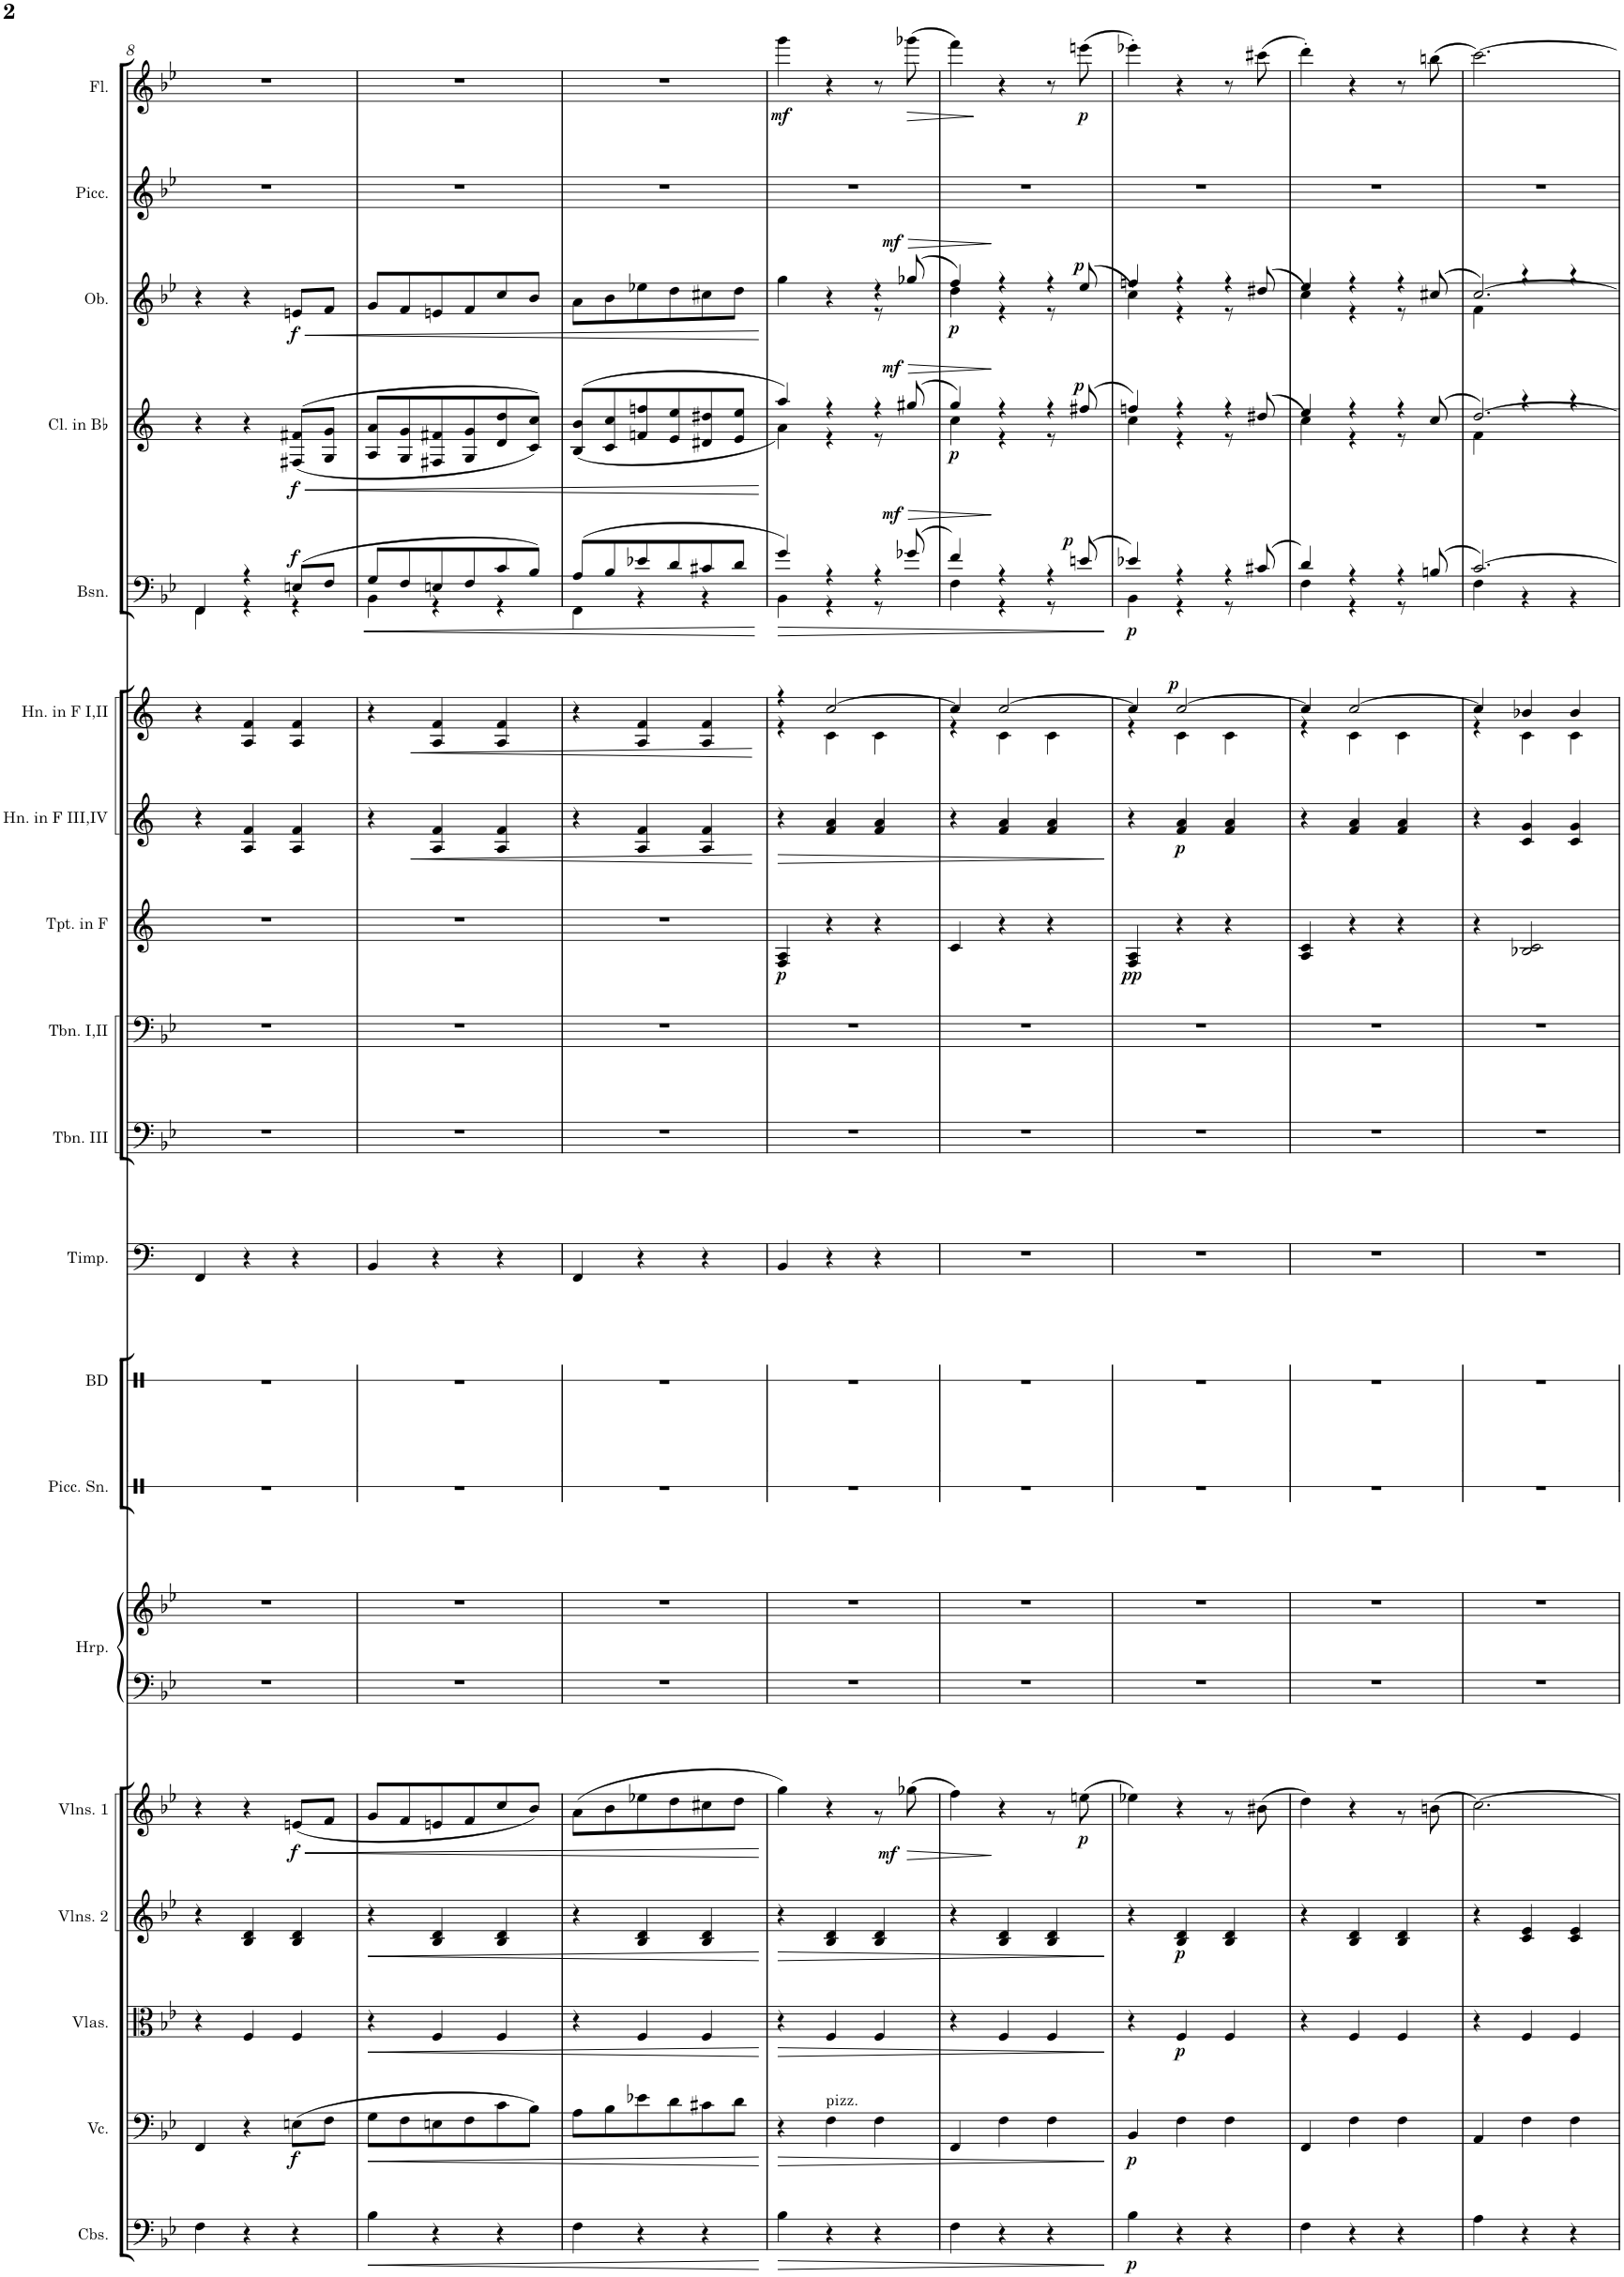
**kern	**dynam	**kern	**dynam	**kern	**dynam	**kern	**dynam	**kern	**dynam	**kern	**kern	**kern	**kern	**kern	**kern	**kern	**kern	**dynam	**kern	**dynam	**kern	**dynam	**kern	**dynam	**kern	**dynam	**kern	**dynam	**kern	**kern	**dynam
*part19	*part19	*part18	*part18	*part17	*part17	*part16	*part16	*part15	*part15	*part14	*part14	*part13	*part12	*part11	*part10	*part9	*part8	*part8	*part7	*part7	*part6	*part6	*part5	*part5	*part4	*part4	*part3	*part3	*part2	*part1	*part1
*staff20	*staff20	*staff19	*staff19	*staff18	*staff18	*staff17	*staff17	*staff16	*staff16	*staff15	*staff14	*staff13	*staff12	*staff11	*staff10	*staff9	*staff8	*staff8	*staff7	*staff7	*staff6	*staff6	*staff5	*staff5	*staff4	*staff4	*staff3	*staff3	*staff2	*staff1	*staff1
*I"Contrabasses	*	*I"Violoncello	*	*I"Violas	*	*I"Violins 2	*	*I"Violins 1	*	*I"Harp	*	*I"Piccolo Snare	*I"Bass Drum	*I"Timpani	*I"Trombone III	*I"Trombone I,II	*I"Trumpet in F	*	*I"Horn in F III, IV	*	*I"Horn in F I, II	*	*I"Bassoon	*	*I"Clarinet in Bb	*	*I"Oboe	*	*I"Piccolo	*I"Flute	*
*I'Cbs.	*	*I'Vc.	*	*I'Vlas.	*	*I'Vlns. 2	*	*I'Vlns. 1	*	*I'Hrp.	*	*I'Picc. Sn.	*I'BD	*I'Timp.	*I'Tbn. III	*I'Tbn. I,II	*I'Tpt. in F	*	*I'Hn. in F III,IV	*	*I'Hn. in F I,II	*	*I'Bsn.	*	*I'Cl. in Bb	*	*I'Ob.	*	*I'Picc.	*I'Fl.	*
!!LO:PB:g=z
*clefF4	*	*clefF4	*	*clefC3	*	*clefG2	*	*clefG2	*	*clefF4	*clefG2	*clefX	*clefX	*clefF4	*clefF4	*clefF4	*clefG2	*	*clefG2	*	*clefG2	*	*clefF4	*	*clefG2	*	*clefG2	*	*clefG2	*clefG2	*
*Trd7c12	*	*	*	*	*	*	*	*	*	*	*	*	*	*	*	*	*Trd1c2	*	*Trd4c7	*	*Trd4c7	*	*	*	*Trd1c2	*	*	*	*Trd-7c-12	*	*
*k[b-e-]	*	*k[b-e-]	*	*k[b-e-]	*	*k[b-e-]	*	*k[b-e-]	*	*k[b-e-]	*k[b-e-]	*k[]	*k[]	*k[]	*k[b-e-]	*k[b-e-]	*k[]	*	*k[]	*	*k[]	*	*k[b-e-]	*	*k[]	*	*k[b-e-]	*	*k[b-e-]	*k[b-e-]	*
*M3/4	*	*M3/4	*	*M3/4	*	*M3/4	*	*M3/4	*	*M3/4	*M3/4	*M3/4	*M3/4	*M3/4	*M3/4	*M3/4	*M3/4	*	*M3/4	*	*M3/4	*	*M3/4	*	*M3/4	*	*M3/4	*	*M3/4	*M3/4	*
=8	=8	=8	=8	=8	=8	=8	=8	=8	=8	=8	=8	=8	=8	=8	=8	=8	=8	=8	=8	=8	=8	=8	=8	=8	=8	=8	=8	=8	=8	=8	=8
*	*	*	*	*	*	*	*	*	*	*	*	*	*	*	*	*	*	*	*	*	*	*	*^	*	*	*	*	*	*	*	*
4F\	.	4FF/	.	4r	.	4r	.	4r	.	2.r	2.r	2.r	2.r	4FF/	2.r	2.r	2.r	.	4r	.	4r	.	4FF/	4FF\	.	4r	.	4r	.	2.r	2.r	.
4r	.	4r	.	4F/	.	4B-/ 4d/	.	4r	.	.	.	.	.	4r	.	.	.	.	4A/ 4f/	.	4A/ 4f/	.	4r	4r	.	4r	.	4r	.	.	.	.
!	!	!	!LO:DY:b	!	!	!	!	!	!LO:HP:b	!	!	!	!	!	!	!	!	!	!	!	!	!	!	!	!	!	!LO:HP:b	!	!LO:HP:b	!	!	!
!	!	!	!	!	!	!	!	!	!LO:DY:n=1:b	!	!	!	!	!	!	!	!	!	!	!	!	!	!	!	!LO:DY:a	!	!LO:DY:n=1:b	!	!LO:DY:n=1:b	!	!	!
4r	.	(8En\L	f	4F/	.	4B-/ 4d/	.	(8en/L	< f	.	.	.	.	4r	.	.	.	.	4A/ 4f/	.	4A/ 4f/	.	(8En/L	4r	f	(>(8F#X/ 8f#X/L	< f	8en/L	< f	.	.	.
.	.	8F\J	.	.	.	.	.	8f/J	.	.	.	.	.	.	.	.	.	.	.	.	.	.	8F/J	.	.	8G/ 8g/J	.	8f/J	.	.	.	.
=9	=9	=9	=9	=9	=9	=9	=9	=9	=9	=9	=9	=9	=9	=9	=9	=9	=9	=9	=9	=9	=9	=9	=9	=9	=9	=9	=9	=9	=9	=9	=9	=9
!	!LO:HP:b	!	!LO:HP:b	!	!LO:HP:b	!	!LO:HP:b	!	!	!	!	!	!	!	!	!	!	!	!	!	!	!	!	!	!LO:HP:b	!	!	!	!	!	!	!
4B-\	<	8G\L	<	4r	<	4r	<	8g/L	.	2.r	2.r	2.r	2.r	4BB/	2.r	2.r	2.r	.	4r	.	4r	.	8G/L	4BB-\	<	8A/ 8a/L	.	8g/L	.	2.r	2.r	.
.	.	8F\	.	.	.	.	.	8f/	.	.	.	.	.	.	.	.	.	.	.	.	.	.	8F/	.	.	8G/ 8g/	.	8f/	.	.	.	.
!	!	!	!	!	!	!	!	!	!	!	!	!	!	!	!	!	!	!	!	!LO:HP:b	!	!LO:HP:b	!	!	!	!	!	!	!	!	!	!
4r	.	8En\	.	4F/	.	4B-/ 4d/	.	8en/	.	.	.	.	.	4r	.	.	.	.	4A/ 4f/	<	4A/ 4f/	<	8En/	4r	.	8F#X/ 8f#X/	.	8en/	.	.	.	.
.	.	8F\	.	.	.	.	.	8f/	.	.	.	.	.	.	.	.	.	.	.	.	.	.	8F/	.	.	8G/ 8g/	.	8f/	.	.	.	.
4r	.	8c\	.	4F/	.	4B-/ 4d/	.	8cc/	.	.	.	.	.	4r	.	.	.	.	4A/ 4f/	.	4A/ 4f/	.	8c/	4r	.	8d/ 8dd/	.	8cc/	.	.	.	.
.	.	8B-\J)	.	.	.	.	.	8b-/J)	.	.	.	.	.	.	.	.	.	.	.	.	.	.	8B-/J)	.	.	8c/ 8cc/J))	.	8b-/J	.	.	.	.
=10	=10	=10	=10	=10	=10	=10	=10	=10	=10	=10	=10	=10	=10	=10	=10	=10	=10	=10	=10	=10	=10	=10	=10	=10	=10	=10	=10	=10	=10	=10	=10	=10
4F\	.	8A\L	.	4r	.	4r	.	(8a\L	.	2.r	2.r	2.r	2.r	4FF/	2.r	2.r	2.r	.	4r	.	4r	.	(8A/L	4FF\	.	((8B/ 8b/L	.	8a\L	.	2.r	2.r	.
.	.	8B-\	.	.	.	.	.	8b-\	.	.	.	.	.	.	.	.	.	.	.	.	.	.	8B-/	.	.	8c/ 8cc/	.	8b-\	.	.	.	.
4r	.	8e-X\	.	4F/	.	4B-/ 4d/	.	8ee-X\	.	.	.	.	.	4r	.	.	.	.	4A/ 4f/	.	4A/ 4f/	.	8e-X/	4r	.	8fn/ 8ffn/	.	8ee-X\	.	.	.	.
.	.	8d\	.	.	.	.	.	8dd\	.	.	.	.	.	.	.	.	.	.	.	.	.	.	8d/	.	.	8e/ 8ee/	.	8dd\	.	.	.	.
4r	.	8c#X\	.	4F/	.	4B-/ 4d/	.	8cc#X\	.	.	.	.	.	4r	.	.	.	.	4A/ 4f/	.	4A/ 4f/	.	8c#X/	4r	.	8d#X/ 8dd#X/	.	8cc#X\	.	.	.	.
.	.	8d\J	.	.	.	.	.	8dd\J	.	.	.	.	.	.	.	.	.	.	.	.	.	.	8d/J	.	.	8e/ 8ee/J	.	8dd\J	.	.	.	.
*	*	*	*	*	*	*	*	*	*	*	*	*	*	*	*	*	*	*	*	*	*	*	*v	*v	*	*	*	*	*	*	*	*
.	[	.	[	.	[	.	[	.	[	.	.	.	.	.	.	.	.	.	.	[	.	[	.	[	.	[	.	[	.	.	.
=11	=11	=11	=11	=11	=11	=11	=11	=11	=11	=11	=11	=11	=11	=11	=11	=11	=11	=11	=11	=11	=11	=11	=11	=11	=11	=11	=11	=11	=11	=11	=11
!	!LO:HP:b	!	!LO:HP:b	!	!LO:HP:b	!	!LO:HP:b	!	!	!	!	!	!	!	!	!	!	!LO:DY:b	!	!LO:HP:b	!	!	!	!LO:HP:b	!	!	!	!	!	!	!LO:DY:b
*	*	*	*	*	*	*	*	*	*	*	*	*	*	*	*	*	*	*	*	*	*^	*	*^	*	*^	*	*^	*	*	*	*
4B-\	>	4r	>	4r	>	4r	>	4gg\)	.	2.r	2.r	2.r	2.r	4BB/	2.r	2.r	4F/ 4A/	p	4r	>	4r	4r	.	4g/)	4BB-\	>	4aa/)	4a\)	.	4gg\	2ryy	.	2.r	4ggg\	mf
!	!	!LO:TX:a:t=pizz.	!	!	!	!	!	!	!	!	!	!	!	!	!	!	!	!	!	!	!	!	!	!	!	!	!	!	!	!	!	!	!	!	!
4r	.	4F\	.	4F/	.	4B-/ 4d/	.	4r	.	.	.	.	.	4r	.	.	4r	.	4f/ 4a/	.	[2cc/	4c\	.	4r	4r	.	4r	4r	.	4r	.	.	.	4r	.
4r	.	4F\	.	4F/	.	4B-/ 4d/	.	8rg	.	.	.	.	.	4r	.	.	4r	.	4f/ 4a/	.	.	4c\	.	4r	8r	.	4r	8r	.	4r	8r	.	.	8r	.
!	!	!	!	!	!	!	!	!	!LO:HP:b	!	!	!	!	!	!	!	!	!	!	!	!	!	!	!	!	!LO:HP:b	!	!	!LO:HP:b	!	!	!LO:HP:b	!	!	!LO:HP:b
!	!	!	!	!	!	!	!	!	!LO:DY:n=1:b	!	!	!	!	!	!	!	!	!	!	!	!	!	!	!	!	!LO:DY:n=1:a	!	!	!LO:DY:n=1:a	!	!	!LO:DY:n=1:a	!	!	!
.	.	.	.	.	.	.	.	(8gg-X\	> mf	.	.	.	.	.	.	.	.	.	.	.	.	.	.	.	(>8g-X/	> mf	.	(>8gg#X/	> mf	.	(>8gg-X/	> mf	.	(8ggg-X\	>
=12	=12	=12	=12	=12	=12	=12	=12	=12	=12	=12	=12	=12	=12	=12	=12	=12	=12	=12	=12	=12	=12	=12	=12	=12	=12	=12	=12	=12	=12	=12	=12	=12	=12	=12	=12
!	!	!	!	!	!	!	!	!	!	!	!	!	!	!	!	!	!	!	!	!	!	!	!	!	!	!	!	!	!LO:DY:b	!	!	!LO:DY:b	!	!	!
4F\	.	4FF/	.	4r	.	4r	.	4ff\)	.	2.r	2.r	2.r	2.r	2.r	2.r	2.r	4c/	.	4r	.	4cc/]	4r	.	4f/)	4F\	.	4gg/)	4cc\	p	4ff/)	4dd\	p	2.r	4fff\)	.
4r	.	4F\	.	4F/	.	4B-/ 4d/	.	4r	]	.	.	.	.	.	.	.	4r	.	4f/ 4a/	.	[2cc/	4c\	.	4r	4r	]	4r	4r	]	4r	4r	]	.	4r	]
4r	.	4F\	.	4F/	.	4B-/ 4d/	.	8rg	.	.	.	.	.	.	.	.	4r	.	4f/ 4a/	.	.	4c\	.	4r	8r	.	4r	8r	.	4r	8r	.	.	8r	.
!	!	!	!	!	!	!	!	!	!LO:DY:b	!	!	!	!	!	!	!	!	!	!	!	!	!	!	!	!	!LO:DY:a	!	!	!LO:DY:a	!	!	!LO:DY:a	!	!	!LO:DY:b
.	.	.	.	.	.	.	.	(8een\	p	.	.	.	.	.	.	.	.	.	.	.	.	.	.	.	(>8en/	p	.	(>8ff#X/	p	.	(>8ee-/	p	.	(8eeen\	p
*	*	*	*	*	*	*	*	*	*	*	*	*	*	*	*	*	*	*	*	*	*v	*v	*	*	*	*	*v	*v	*	*v	*v	*	*	*	*
*	*	*	*	*	*	*	*	*	*	*	*	*	*	*	*	*	*	*	*	*	*	*	*v	*v	*	*	*	*	*	*	*	*
.	]	.	]	.	]	.	]	.	.	.	.	.	.	.	.	.	.	.	.	]	.	.	.	]	.	.	.	.	.	.	.
=13	=13	=13	=13	=13	=13	=13	=13	=13	=13	=13	=13	=13	=13	=13	=13	=13	=13	=13	=13	=13	=13	=13	=13	=13	=13	=13	=13	=13	=13	=13	=13
*	*	*	*	*	*	*	*	*	*	*	*	*	*	*	*	*	*	*	*	*	*^	*	*^	*	*^	*	*^	*	*	*	*
!	!LO:DY:b	!	!LO:DY:b	!	!	!	!	!	!	!	!	!	!	!	!	!	!	!LO:DY:b	!	!	!	!	!	!	!	!LO:DY:b	!	!	!	!	!	!	!	!	!
4B-\	p	4BB-/	p	4r	.	4r	.	4ee-X\)	.	2.r	2.r	2.r	2.r	2.r	2.r	2.r	4F/ 4A/	pp	4r	.	4cc/]	4r	.	4e-X/)	4BB-\	p	4ffn/	4cc\)	.	4ffn/	4cc\)	.	2.r	4eee-X'\)	.
!	!	!	!	!	!LO:DY:b	!	!LO:DY:b	!	!	!	!	!	!	!	!	!	!	!	!	!LO:DY:b	!	!	!LO:DY:a	!	!	!	!	!	!	!	!	!	!	!	!
4r	.	4F\	.	4F/	p	4B-/ 4d/	p	4r	.	.	.	.	.	.	.	.	4r	.	4f/ 4a/	p	[2cc/	4c\	p	4r	4r	.	4r	4r	.	4r	4r	.	.	4r	.
4r	.	4F\	.	4F/	.	4B-/ 4d/	.	8rg	.	.	.	.	.	.	.	.	4r	.	4f/ 4a/	.	.	4c\	.	4r	8r	.	4r	8r	.	4r	8r	.	.	8r	.
.	.	.	.	.	.	.	.	(8b#X\	.	.	.	.	.	.	.	.	.	.	.	.	.	.	.	.	(>8c#X/	.	.	(>8dd#X/	.	.	(>8dd#X/	.	.	(8ccc#X\	.
=14	=14	=14	=14	=14	=14	=14	=14	=14	=14	=14	=14	=14	=14	=14	=14	=14	=14	=14	=14	=14	=14	=14	=14	=14	=14	=14	=14	=14	=14	=14	=14	=14	=14	=14	=14
4F\	.	4FF/	.	4r	.	4r	.	4dd\)	.	2.r	2.r	2.r	2.r	2.r	2.r	2.r	4A/ 4c/	.	4r	.	4cc/]	4r	.	4d/)	4F\	.	4ee/	4cc\)	.	4ee-/	4cc\)	.	2.r	4ddd'\)	.
4r	.	4F\	.	4F/	.	4B-/ 4d/	.	4r	.	.	.	.	.	.	.	.	4r	.	4f/ 4a/	.	[2cc/	4c\	.	4r	4r	.	4r	4r	.	4r	4r	.	.	4r	.
4r	.	4F\	.	4F/	.	4B-/ 4d/	.	8rg	.	.	.	.	.	.	.	.	4r	.	4f/ 4a/	.	.	4c\	.	4r	8r	.	4r	8r	.	4r	8r	.	.	8r	.
.	.	.	.	.	.	.	.	(8bn\	.	.	.	.	.	.	.	.	.	.	.	.	.	.	.	.	(>8Bn/	.	.	(>8cc/	.	.	(>8cc#X/	.	.	(8bbn\	.
=15	=15	=15	=15	=15	=15	=15	=15	=15	=15	=15	=15	=15	=15	=15	=15	=15	=15	=15	=15	=15	=15	=15	=15	=15	=15	=15	=15	=15	=15	=15	=15	=15	=15	=15	=15
4A\	.	4AA/	.	4r	.	4r	.	[2.cc\)	.	2.r	2.r	2.r	2.r	2.r	2.r	2.r	4r	.	4r	.	4cc/]	4r	.	[2.c/)	4F\	.	4f\	[2.dd/)	.	4f\	[2.cc/)	.	2.r	[2.ccc\)	.
4r	.	4F\	.	4F/	.	4c/ 4e-/	.	.	.	.	.	.	.	.	.	.	2B-X/ 2c/	.	4c/ 4g/	.	4b-X/	4c\	.	.	4r	.	4r	.	.	4r	.	.	.	.	.
4r	.	4F\	.	4F/	.	4c/ 4e-/	.	.	.	.	.	.	.	.	.	.	.	.	4c/ 4g/	.	4b-/	4c\	.	.	4r	.	4r	.	.	4r	.	.	.	.	.
*	*	*	*	*	*	*	*	*	*	*	*	*	*	*	*	*	*	*	*	*	*v	*v	*	*	*	*	*v	*v	*	*v	*v	*	*	*	*
*	*	*	*	*	*	*	*	*	*	*	*	*	*	*	*	*	*	*	*	*	*	*	*v	*v	*	*	*	*	*	*	*	*
=	=	=	=	=	=	=	=	=	=	=	=	=	=	=	=	=	=	=	=	=	=	=	=	=	=	=	=	=	=	=	=
*-	*-	*-	*-	*-	*-	*-	*-	*-	*-	*-	*-	*-	*-	*-	*-	*-	*-	*-	*-	*-	*-	*-	*-	*-	*-	*-	*-	*-	*-	*-	*-
